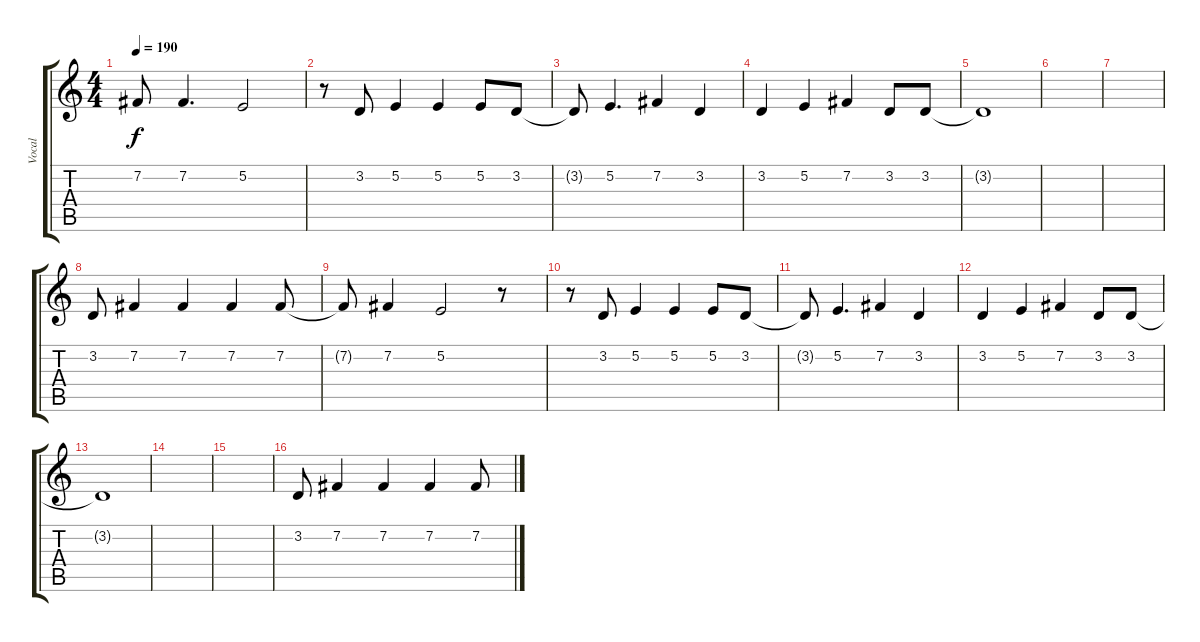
\track ("Vocal" "Vocal") {instrument oboe}
\staff {score tabs}
\tuning (E4 B3 G3 D3 A2 E2) {hide}
\ts (4 4)
\tempo 190
\clef g2
\ks c
7.2{t}.8{dy f} 7.2.4{d} 5.2.2 |
r.8 3.2.8 5.2.4 5.2.4 5.2.8 3.2.8 |
3.2{t}.8 5.2.4{d} 7.2.4 3.2.4 |
3.2.4 5.2.4 7.2.4 3.2.8 3.2.8 |
3.2{t}.1 |
|
|
3.2.8 7.2.4 7.2.4 7.2.4 7.2.8 |
7.2{t}.8 7.2.4 5.2.2 r.8 |
r.8 3.2.8 5.2.4 5.2.4 5.2.8 3.2.8 |
3.2{t}.8 5.2.4{d} 7.2.4 3.2.4 |
3.2.4 5.2.4 7.2.4 3.2.8 3.2.8 |
3.2{t}.1 |
|
|
3.2.8 7.2.4 7.2.4 7.2.4 7.2.8
